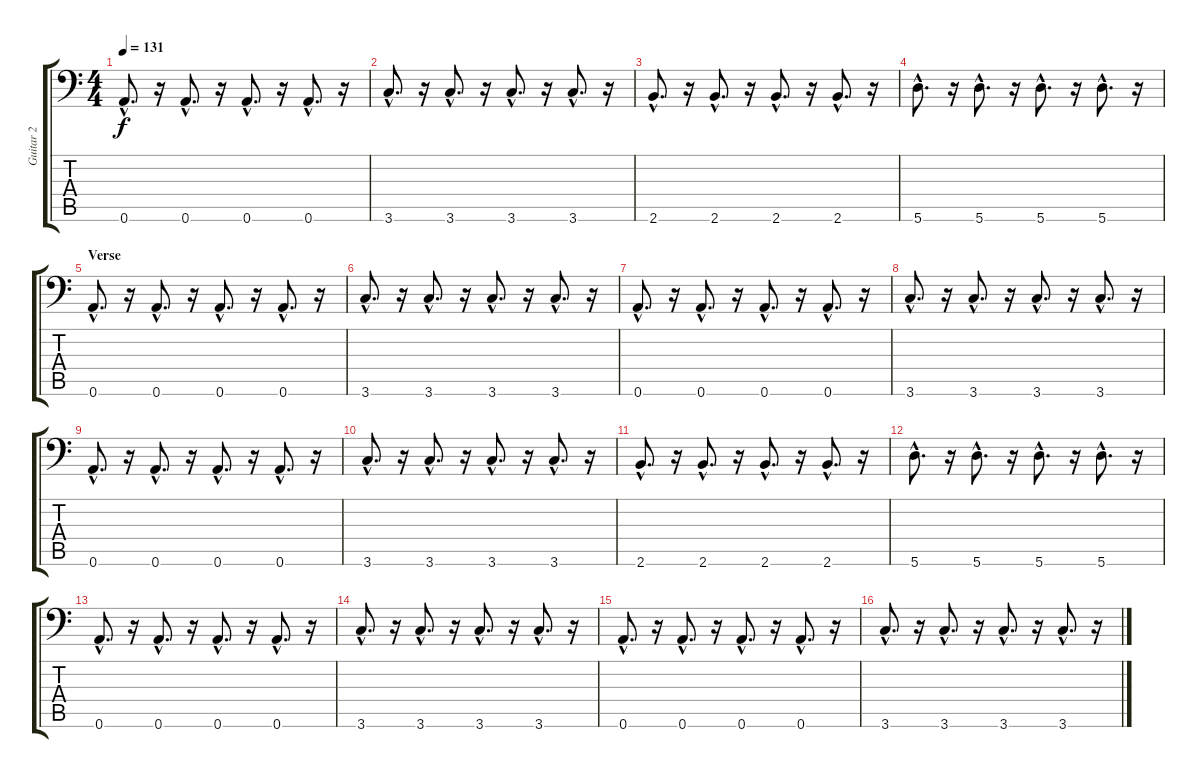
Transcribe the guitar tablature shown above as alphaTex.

\track ("Guitar 2" "Guitar 2") {instrument acousticguitarnylon}
\staff {score tabs}
\tuning (E4 B3 G3 D3 A2 A1) {hide}
\ts (4 4)
\tempo 131
\clef f4
\ks c
0.6{hac}.8{d dy f} r.16 0.6{hac}.8{d} r.16 0.6{hac}.8{d} r.16 0.6{hac}.8{d} r.16 |
3.6{hac}.8{d} r.16 3.6{hac}.8{d} r.16 3.6{hac}.8{d} r.16 3.6{hac}.8{d} r.16 |
2.6{hac}.8{d} r.16 2.6{hac}.8{d} r.16 2.6{hac}.8{d} r.16 2.6{hac}.8{d} r.16 |
5.6{hac}.8{d} r.16 5.6{hac}.8{d} r.16 5.6{hac}.8{d} r.16 5.6{hac}.8{d} r.16 |
\section ("" "Verse")
0.6{hac}.8{d} r.16 0.6{hac}.8{d} r.16 0.6{hac}.8{d} r.16 0.6{hac}.8{d} r.16 |
3.6{hac}.8{d} r.16 3.6{hac}.8{d} r.16 3.6{hac}.8{d} r.16 3.6{hac}.8{d} r.16 |
0.6{hac}.8{d} r.16 0.6{hac}.8{d} r.16 0.6{hac}.8{d} r.16 0.6{hac}.8{d} r.16 |
3.6{hac}.8{d} r.16 3.6{hac}.8{d} r.16 3.6{hac}.8{d} r.16 3.6{hac}.8{d} r.16 |
0.6{hac}.8{d} r.16 0.6{hac}.8{d} r.16 0.6{hac}.8{d} r.16 0.6{hac}.8{d} r.16 |
3.6{hac}.8{d} r.16 3.6{hac}.8{d} r.16 3.6{hac}.8{d} r.16 3.6{hac}.8{d} r.16 |
2.6{hac}.8{d} r.16 2.6{hac}.8{d} r.16 2.6{hac}.8{d} r.16 2.6{hac}.8{d} r.16 |
5.6{hac}.8{d} r.16 5.6{hac}.8{d} r.16 5.6{hac}.8{d} r.16 5.6{hac}.8{d} r.16 |
0.6{hac}.8{d} r.16 0.6{hac}.8{d} r.16 0.6{hac}.8{d} r.16 0.6{hac}.8{d} r.16 |
3.6{hac}.8{d} r.16 3.6{hac}.8{d} r.16 3.6{hac}.8{d} r.16 3.6{hac}.8{d} r.16 |
0.6{hac}.8{d} r.16 0.6{hac}.8{d} r.16 0.6{hac}.8{d} r.16 0.6{hac}.8{d} r.16 |
3.6{hac}.8{d} r.16 3.6{hac}.8{d} r.16 3.6{hac}.8{d} r.16 3.6{hac}.8{d} r.16
